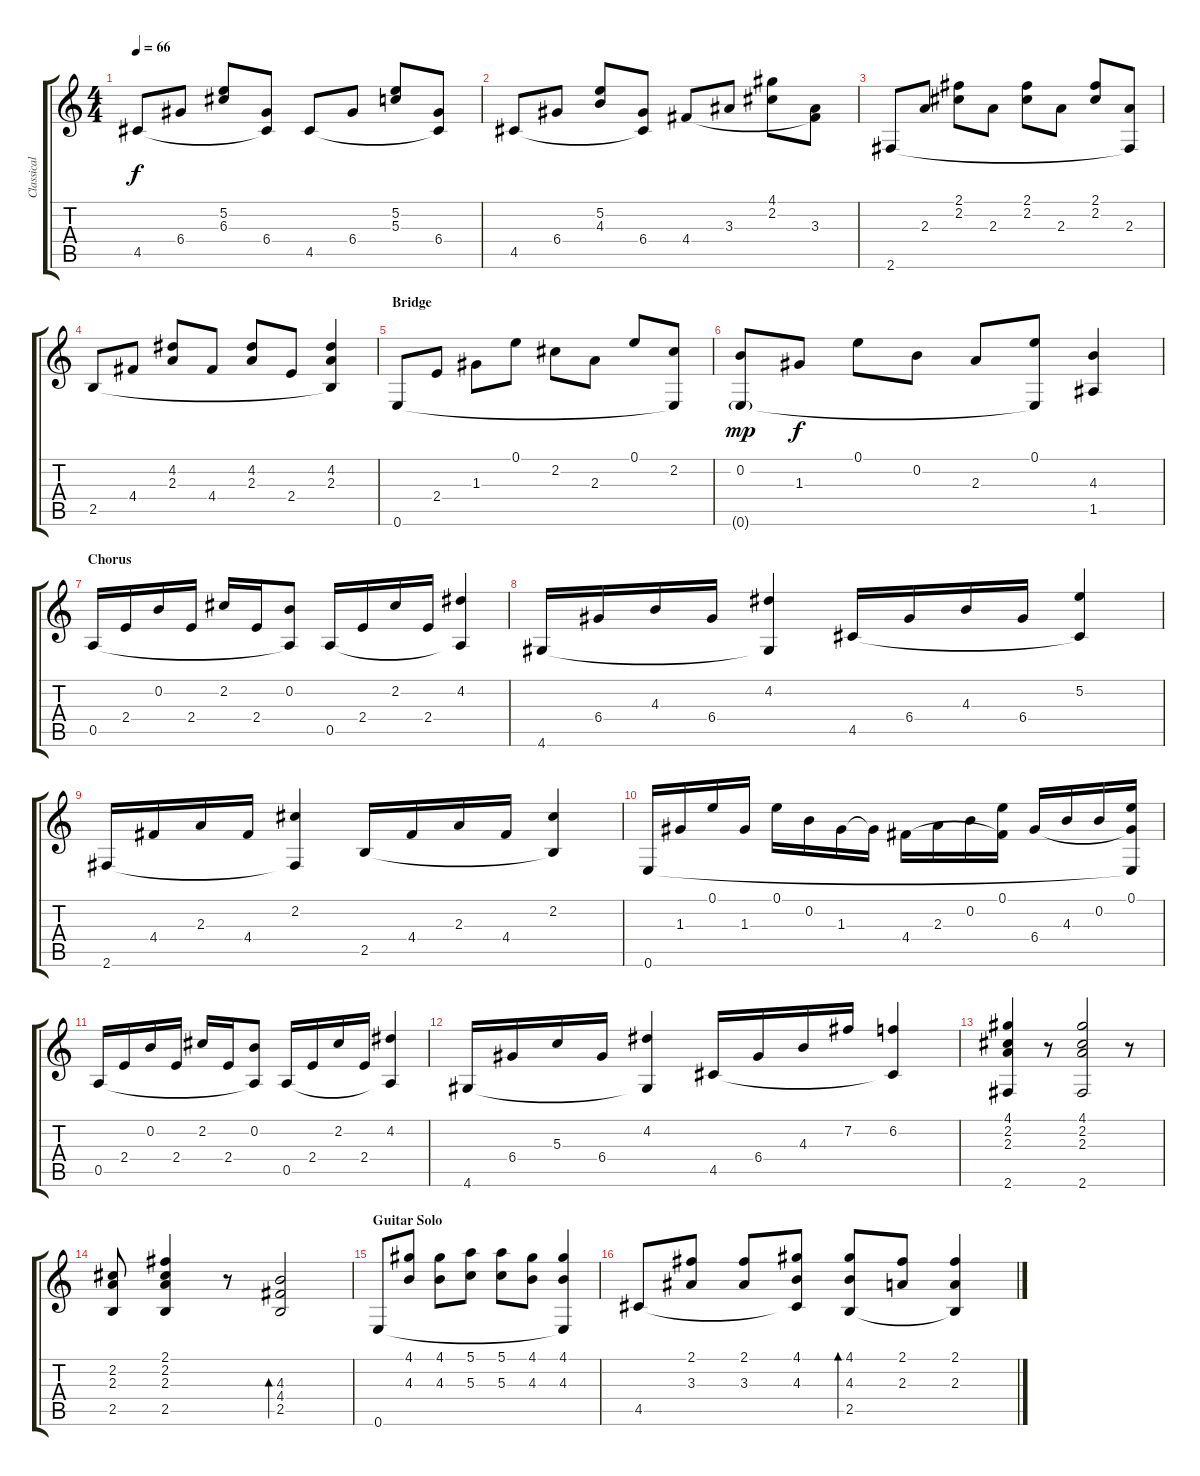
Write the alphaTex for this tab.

\track ("Classical Guitar" "Classical ") {instrument acousticguitarnylon}
\staff {score tabs}
\tuning (E4 B3 G3 D3 A2 E2) {hide}
\ts (4 4)
\tempo 66
\clef g2
\ks c
4.5.8{dy f} 6.4.8 (5.2 6.3).8 (6.4 4.5{t}).8 4.5.8 6.4.8 (5.2 5.3).8 (6.4 4.5{t}).8 |
4.5.8 6.4.8 (5.2 4.3).8 (6.4 4.5{t}).8 4.4.8 3.3.8 (4.1 2.2).8 (3.3 4.4{t}).8 |
2.6.8 2.3.8 (2.1 2.2).8 2.3.8 (2.1 2.2).8 2.3.8 (2.1 2.2).8 (2.3 2.6{t}).8 |
2.5.8 4.4.8 (4.2 2.3).8 4.4.8 (4.2 2.3).8 2.4.8 (4.2 2.3 2.5{t}).4 |
\section ("" "Bridge")
0.6.8 2.4.8 1.3.8 0.1.8 2.2.8 2.3.8 0.1.8 (2.2 0.6{t}).8 |
(0.2 0.6{g}).8{dy mp} 1.3.8{dy f} 0.1.8 0.2.8 2.3.8 (0.1 0.6{t}).8 (4.3 1.5).4 |
\section ("" "Chorus")
0.5.16 2.4.16 0.2.16 2.4.16 2.2.16 2.4.16 (0.2 0.5{t}).8 0.5.16 2.4.16 2.2.16 2.4.16 (4.2 0.5{t}).4 |
4.6.16 6.4.16 4.3.16 6.4.16 (4.2 4.6{t}).4 4.5.16 6.4.16 4.3.16 6.4.16 (5.2 4.5{t}).4 |
2.6.16 4.4.16 2.3.16 4.4.16 (2.2 2.6{t}).4 2.5.16 4.4.16 2.3.16 4.4.16 (2.2 2.5{t}).4 |
0.6.16 1.3.16 0.1.16 1.3.16 0.1.16 0.2.16 1.3.16 1.3{t}.16 4.4.16 2.3.16 0.2.16 (0.1 4.4{t}).16 6.4.16 4.3.16 0.2.16 (0.1 6.4{t} 0.6{t}).16 |
0.5.16 2.4.16 0.2.16 2.4.16 2.2.16 2.4.16 (0.2 0.5{t}).8 0.5.16 2.4.16 2.2.16 2.4.16 (4.2 0.5{t}).4 |
4.6.16 6.4.16 5.3.16 6.4.16 (4.2 4.6{t}).4 4.5.16 6.4.16 4.3.16 7.2.16 (6.2 4.5{t}).4 |
(4.1 2.2 2.3 2.6).4 r.8 (4.1 2.2 2.3 2.6).2 r.8 |
(2.2 2.3 2.5).8 (2.1 2.2 2.3 2.5).4 r.8 (4.3 4.4 2.5).2{bd 30} |
\section ("" "Guitar Solo")
0.6.8 (4.1 4.3).8 (4.1 4.3).8 (5.1 5.3).8 (5.1 5.3).8 (4.1 4.3).8 (4.1 4.3 0.6{t}).4 |
4.5.8 (2.1 3.3).8 (2.1 3.3).8 (4.1 4.3 4.5{t}).8 (4.1 4.3 2.5).8{bd 120} (2.1 2.3).8 (2.1 2.3 2.5{t}).4
